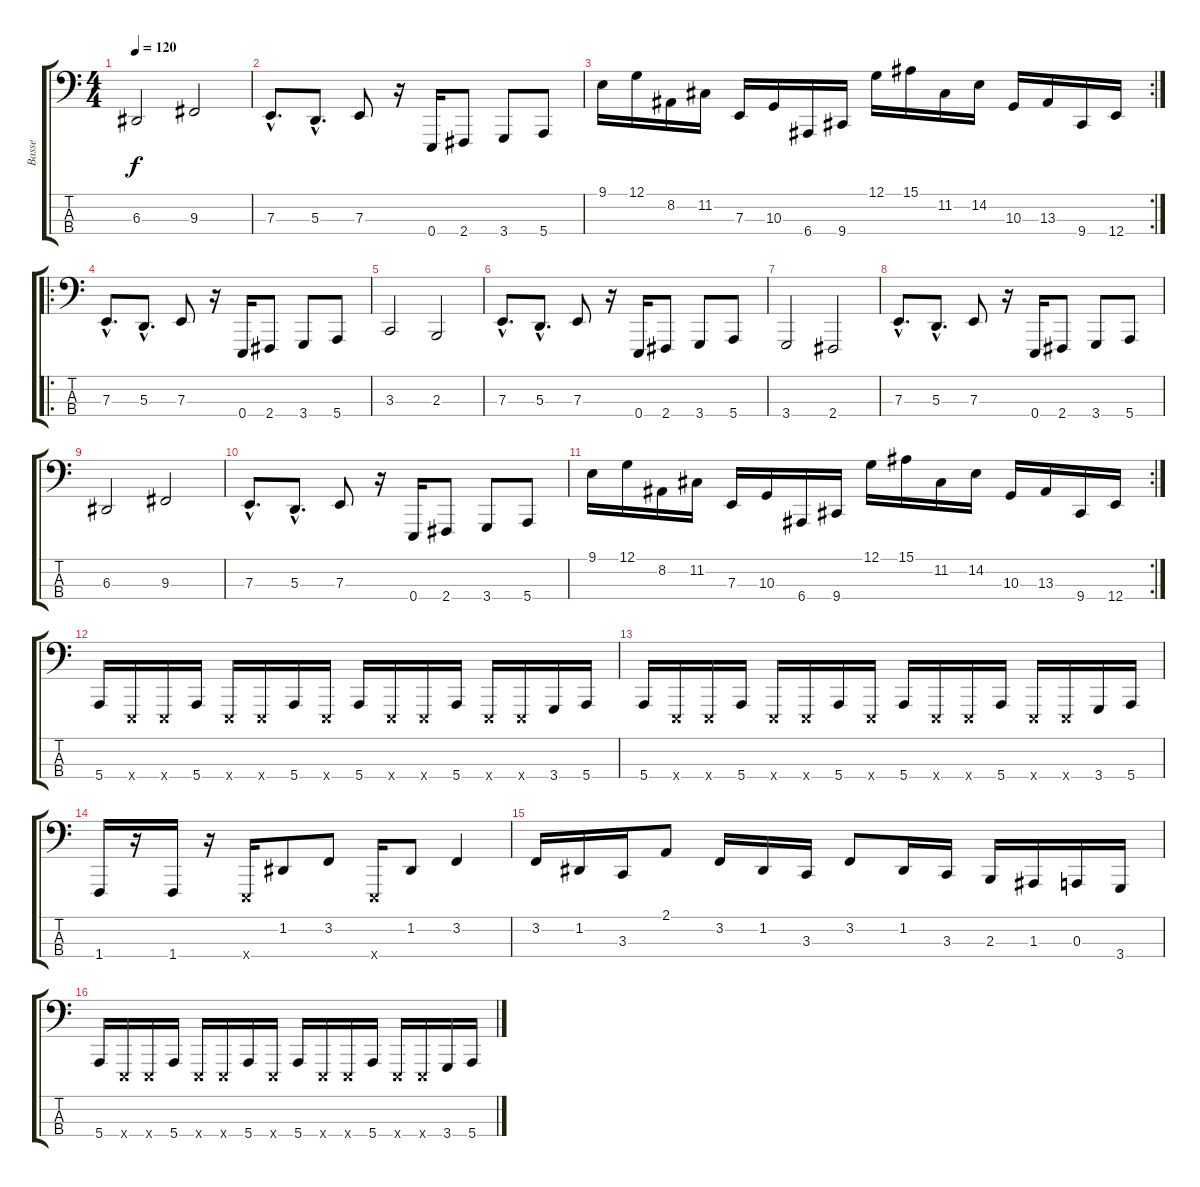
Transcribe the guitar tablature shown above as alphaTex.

\track ("Basse" "Basse") {instrument lead8bassandlead}
\staff {score tabs}
\tuning (G2 D2 A1 E1) {hide}
\ts (4 4)
\tempo 120
\clef f4
\ks c
6.3.2{dy f} 9.3.2 |
7.3{hac}.8{d} 5.3{hac}.8{d} 7.3.8 r.16 0.4.16 2.4.8 3.4.8 5.4.8 |
\rc 2
9.1.16 12.1.16 8.2.16 11.2.16 7.3.16 10.3.16 6.4.16 9.4.16 12.1.16 15.1.16 11.2.16 14.2.16 10.3.16 13.3.16 9.4.16 12.4.16 |
\ro
7.3{hac}.8{d} 5.3{hac}.8{d} 7.3.8 r.16 0.4.16 2.4.8 3.4.8 5.4.8 |
3.3.2 2.3.2 |
7.3{hac}.8{d} 5.3{hac}.8{d} 7.3.8 r.16 0.4.16 2.4.8 3.4.8 5.4.8 |
3.4.2 2.4.2 |
7.3{hac}.8{d} 5.3{hac}.8{d} 7.3.8 r.16 0.4.16 2.4.8 3.4.8 5.4.8 |
6.3.2 9.3.2 |
7.3{hac}.8{d} 5.3{hac}.8{d} 7.3.8 r.16 0.4.16 2.4.8 3.4.8 5.4.8 |
\rc 2
9.1.16 12.1.16 8.2.16 11.2.16 7.3.16 10.3.16 6.4.16 9.4.16 12.1.16 15.1.16 11.2.16 14.2.16 10.3.16 13.3.16 9.4.16 12.4.16 |
5.4.16 0.4{x}.16 0.4{x}.16 5.4.16 0.4{x}.16 0.4{x}.16 5.4.16 0.4{x}.16 5.4.16 0.4{x}.16 0.4{x}.16 5.4.16 0.4{x}.16 0.4{x}.16 3.4.16 5.4.16 |
5.4.16 0.4{x}.16 0.4{x}.16 5.4.16 0.4{x}.16 0.4{x}.16 5.4.16 0.4{x}.16 5.4.16 0.4{x}.16 0.4{x}.16 5.4.16 0.4{x}.16 0.4{x}.16 3.4.16 5.4.16 |
1.4.16 r.16 1.4.16 r.16 0.4{x}.16 1.2.8 3.2.8 0.4{x}.16 1.2.8 3.2.4 |
3.2.16 1.2.16 3.3.16 2.1.8 3.2.16 1.2.16 3.3.16 3.2.8 1.2.16 3.3.16 2.3.16 1.3.16 0.3.16 3.4.16 |
5.4.16 0.4{x}.16 0.4{x}.16 5.4.16 0.4{x}.16 0.4{x}.16 5.4.16 0.4{x}.16 5.4.16 0.4{x}.16 0.4{x}.16 5.4.16 0.4{x}.16 0.4{x}.16 3.4.16 5.4.16
